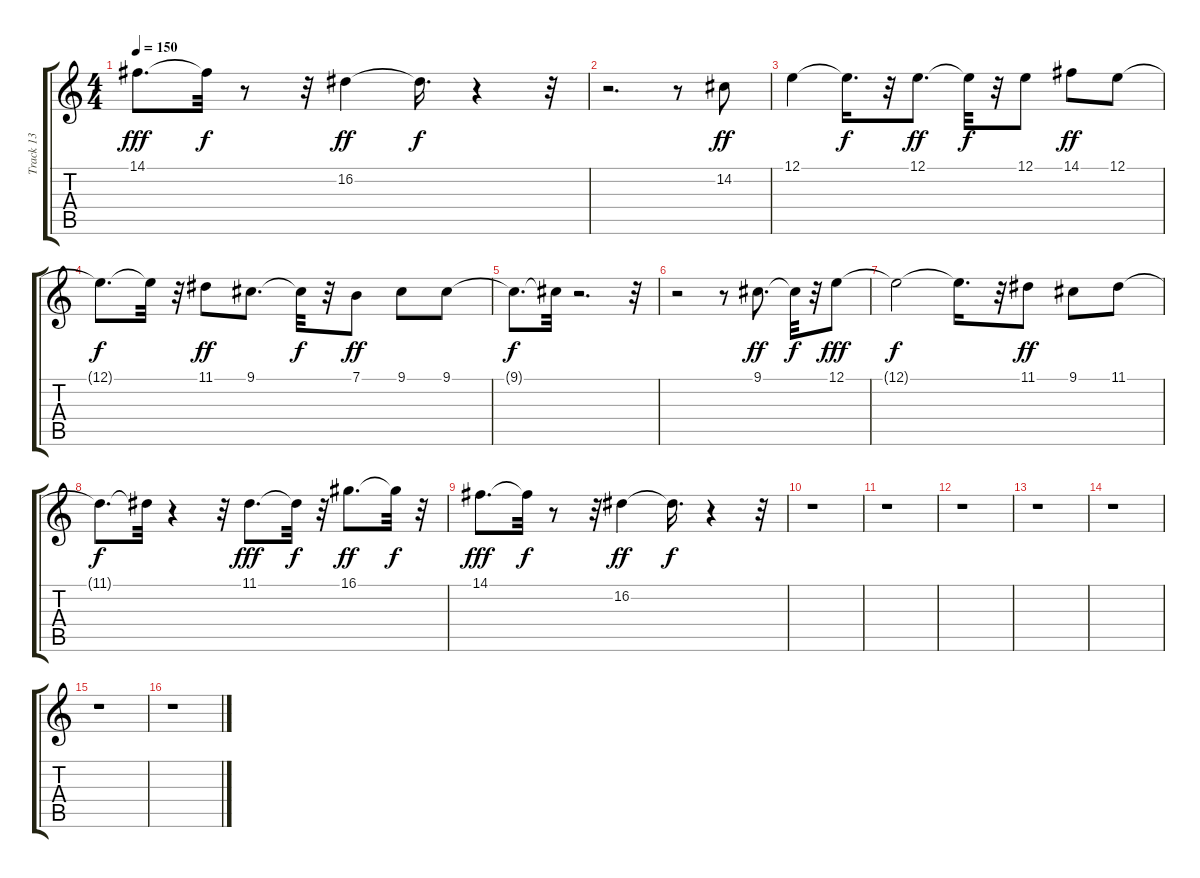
\track ("Track 13" "Track 13") {instrument panflute}
\staff {score tabs}
\tuning (E4 B3 G3 D3 A2 E2) {hide}
\ts (4 4)
\tempo 150
\clef g2
\ks c
14.1.8{d dy fff} 14.1{t}.32{dy f} r.8 r.32 16.2.4{dy ff} 16.2{t}.16{d dy f} r.4 r.32 |
r.2{d} r.8 14.2.8{dy ff} |
12.1.4 12.1{t}.16{d dy f} r.32 12.1.8{d dy ff} 12.1{t}.32{dy f} r.32 12.1.8 14.1.8{dy ff} 12.1.8 |
12.1{t}.8{d dy f} 12.1{t}.32 r.32 11.1.8{dy ff} 9.1.8{d} 9.1{t}.32{dy f} r.32 7.1.8{dy ff} 9.1.8 9.1.8 |
9.1{t}.8{d dy f} 9.1{t}.32 r.2{d} r.32 |
r.2 r.8 9.1.8{d dy ff} 9.1{t}.32{dy f} r.32 12.1.8{dy fff} |
12.1{t}.2{dy f} 12.1{t}.16{d} r.32 11.1.8{dy ff} 9.1.8 11.1.8 |
11.1{t}.8{d dy f} 11.1{t}.32 r.4 r.32 11.1.8{d dy fff} 11.1{t}.32{dy f} r.32 16.1.8{d dy ff} 16.1{t}.32{dy f} r.32 |
14.1.8{d dy fff} 14.1{t}.32{dy f} r.8 r.32 16.2.4{dy ff} 16.2{t}.16{d dy f} r.4 r.32 |
r.1 |
r.1 |
r.1 |
r.1 |
r.1 |
r.1 |
r.1
